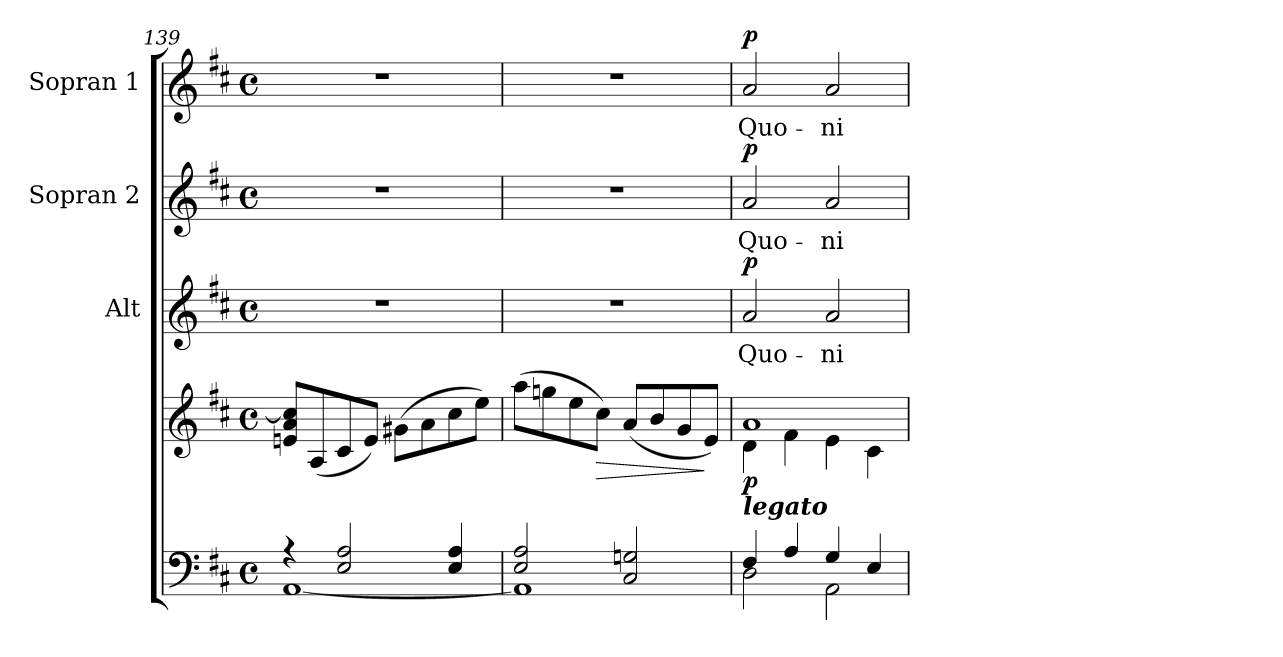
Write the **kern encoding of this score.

**kern	**kern	**dynam	**kern	**text	**dynam	**kern	**text	**dynam	**kern	**text	**dynam
*part4	*part4	*part4	*part3	*part3	*part3	*part2	*part2	*part2	*part1	*part1	*part1
*staff5	*staff4	*staff4/5	*staff3	*staff3	*staff3	*staff2	*staff2	*staff2	*staff1	*staff1	*staff1
*	*	*	*I"Alt	*	*	*I"Sopran 2	*	*	*I"Sopran 1	*	*
*	*	*	*I'A.	*	*	*I'S. 2	*	*	*I'S. 1	*	*
!!LO:LB:g=z
*clefF4	*clefG2	*	*clefG2	*	*	*clefG2	*	*	*clefG2	*	*
*k[f#c#]	*k[f#c#]	*	*k[f#c#]	*	*	*k[f#c#]	*	*	*k[f#c#]	*	*
*D:	*D:	*	*D:	*	*	*D:	*	*	*D:	*	*
*M4/4	*M4/4	*	*M4/4	*	*	*M4/4	*	*	*M4/4	*	*
*met(c)	*met(c)	*	*met(c)	*	*	*met(c)	*	*	*met(c)	*	*
=139	=139	=139	=139	=139	=139	=139	=139	=139	=139	=139	=139
*^	*	*	*	*	*	*	*	*	*	*	*
4rG	[<1AA	8en/ 8a/ 8cc#/]L	.	1r	.	.	1r	.	.	1r	.	.
.	.	(<8A/	.	.	.	.	.	.	.	.	.	.
2E/ 2A/	.	8c#/	.	.	.	.	.	.	.	.	.	.
.	.	8e/J)	.	.	.	.	.	.	.	.	.	.
.	.	(>8g#X\L	.	.	.	.	.	.	.	.	.	.
.	.	8a\	.	.	.	.	.	.	.	.	.	.
4E/ 4A/	.	8cc#\	.	.	.	.	.	.	.	.	.	.
.	.	8ee\J)	.	.	.	.	.	.	.	.	.	.
=140	=140	=140	=140	=140	=140	=140	=140	=140	=140	=140	=140	=140
2E/ 2A/	1AA]	(>8aa\L	.	1r	.	.	1r	.	.	1r	.	.
.	.	8ggn\	.	.	.	.	.	.	.	.	.	.
.	.	8ee\	.	.	.	.	.	.	.	.	.	.
!	!	!	!LO:HP:b	!	!	!	!	!	!	!	!	!
.	.	8cc#\J)	>	.	.	.	.	.	.	.	.	.
2C#/ 2Gn/	.	(<8a/L	.	.	.	.	.	.	.	.	.	.
.	.	8b/	.	.	.	.	.	.	.	.	.	.
.	.	8g/	.	.	.	.	.	.	.	.	.	.
.	.	8e/J)	]	.	.	.	.	.	.	.	.	.
=141	=141	=141	=141	=141	=141	=141	=141	=141	=141	=141	=141	=141
*	*	*^	*	*	*	*	*	*	*	*	*	*
!	!	!LO:TX:b:Bi:t=legato	!	!	!	!	!	!	!	!	!	!	!
!	!	!	!	!LO:DY:b	!	!LO:LY:b	!LO:DY:a	!	!LO:LY:b	!LO:DY:a	!	!LO:LY:b	!LO:DY:a
4F#/	2D\	1a	4d\	p	2a/	Quo-	p	2a/	Quo-	p	2a/	Quo-	p
4A/	.	.	4f#\	.	.	.	.	.	.	.	.	.	.
!	!	!	!	!	!	!LO:LY:b	!	!	!LO:LY:b	!	!	!LO:LY:b	!
4G/	2AA\	.	4e\	.	2a/	-ni-	.	2a/	-ni-	.	2a/	-ni-	.
4E/	.	.	4c#\	.	.	.	.	.	.	.	.	.	.
*v	*v	*	*	*	*	*	*	*	*	*	*	*	*
*	*v	*v	*	*	*	*	*	*	*	*	*	*
=	=	=	=	=	=	=	=	=	=	=	=
*-	*-	*-	*-	*-	*-	*-	*-	*-	*-	*-	*-
